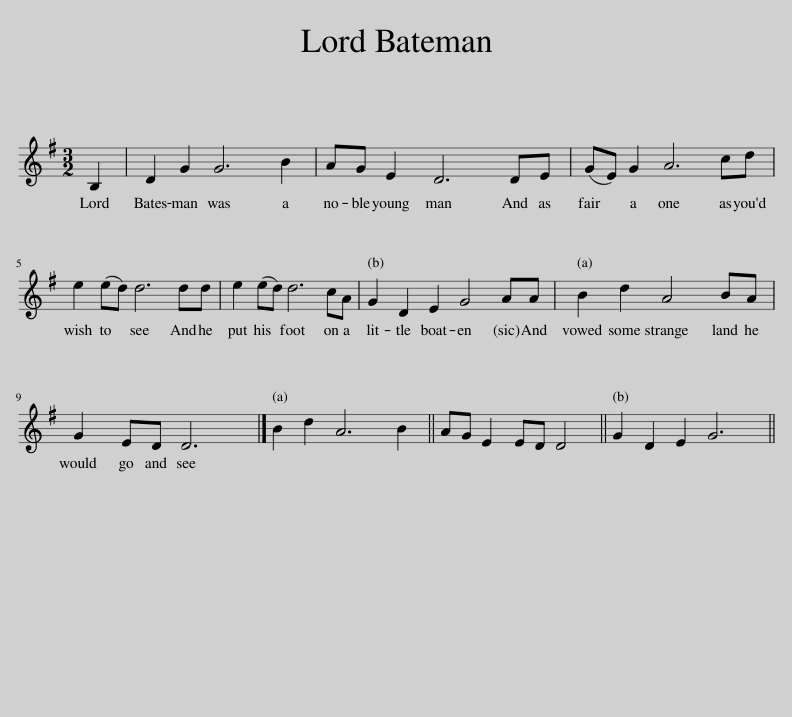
X:1
L:1/8
M:3/2
I:linebreak $
K:G
V:1 treble
V:1
 B,2 | D2 G2 G6 B2 | AG E2 D6 DE | (GE) G2 A6 cd |$ e2 (ed) d6 dd | %5
 e2 (ed) d6 cA | G2 D2 E2 G4 AA | B2 d2 A4 BA |$ G2 ED D6 |] B2 d2 A6 B2 || %10
 AG E2 ED D4 || G2 D2 E2 G6 || %12
